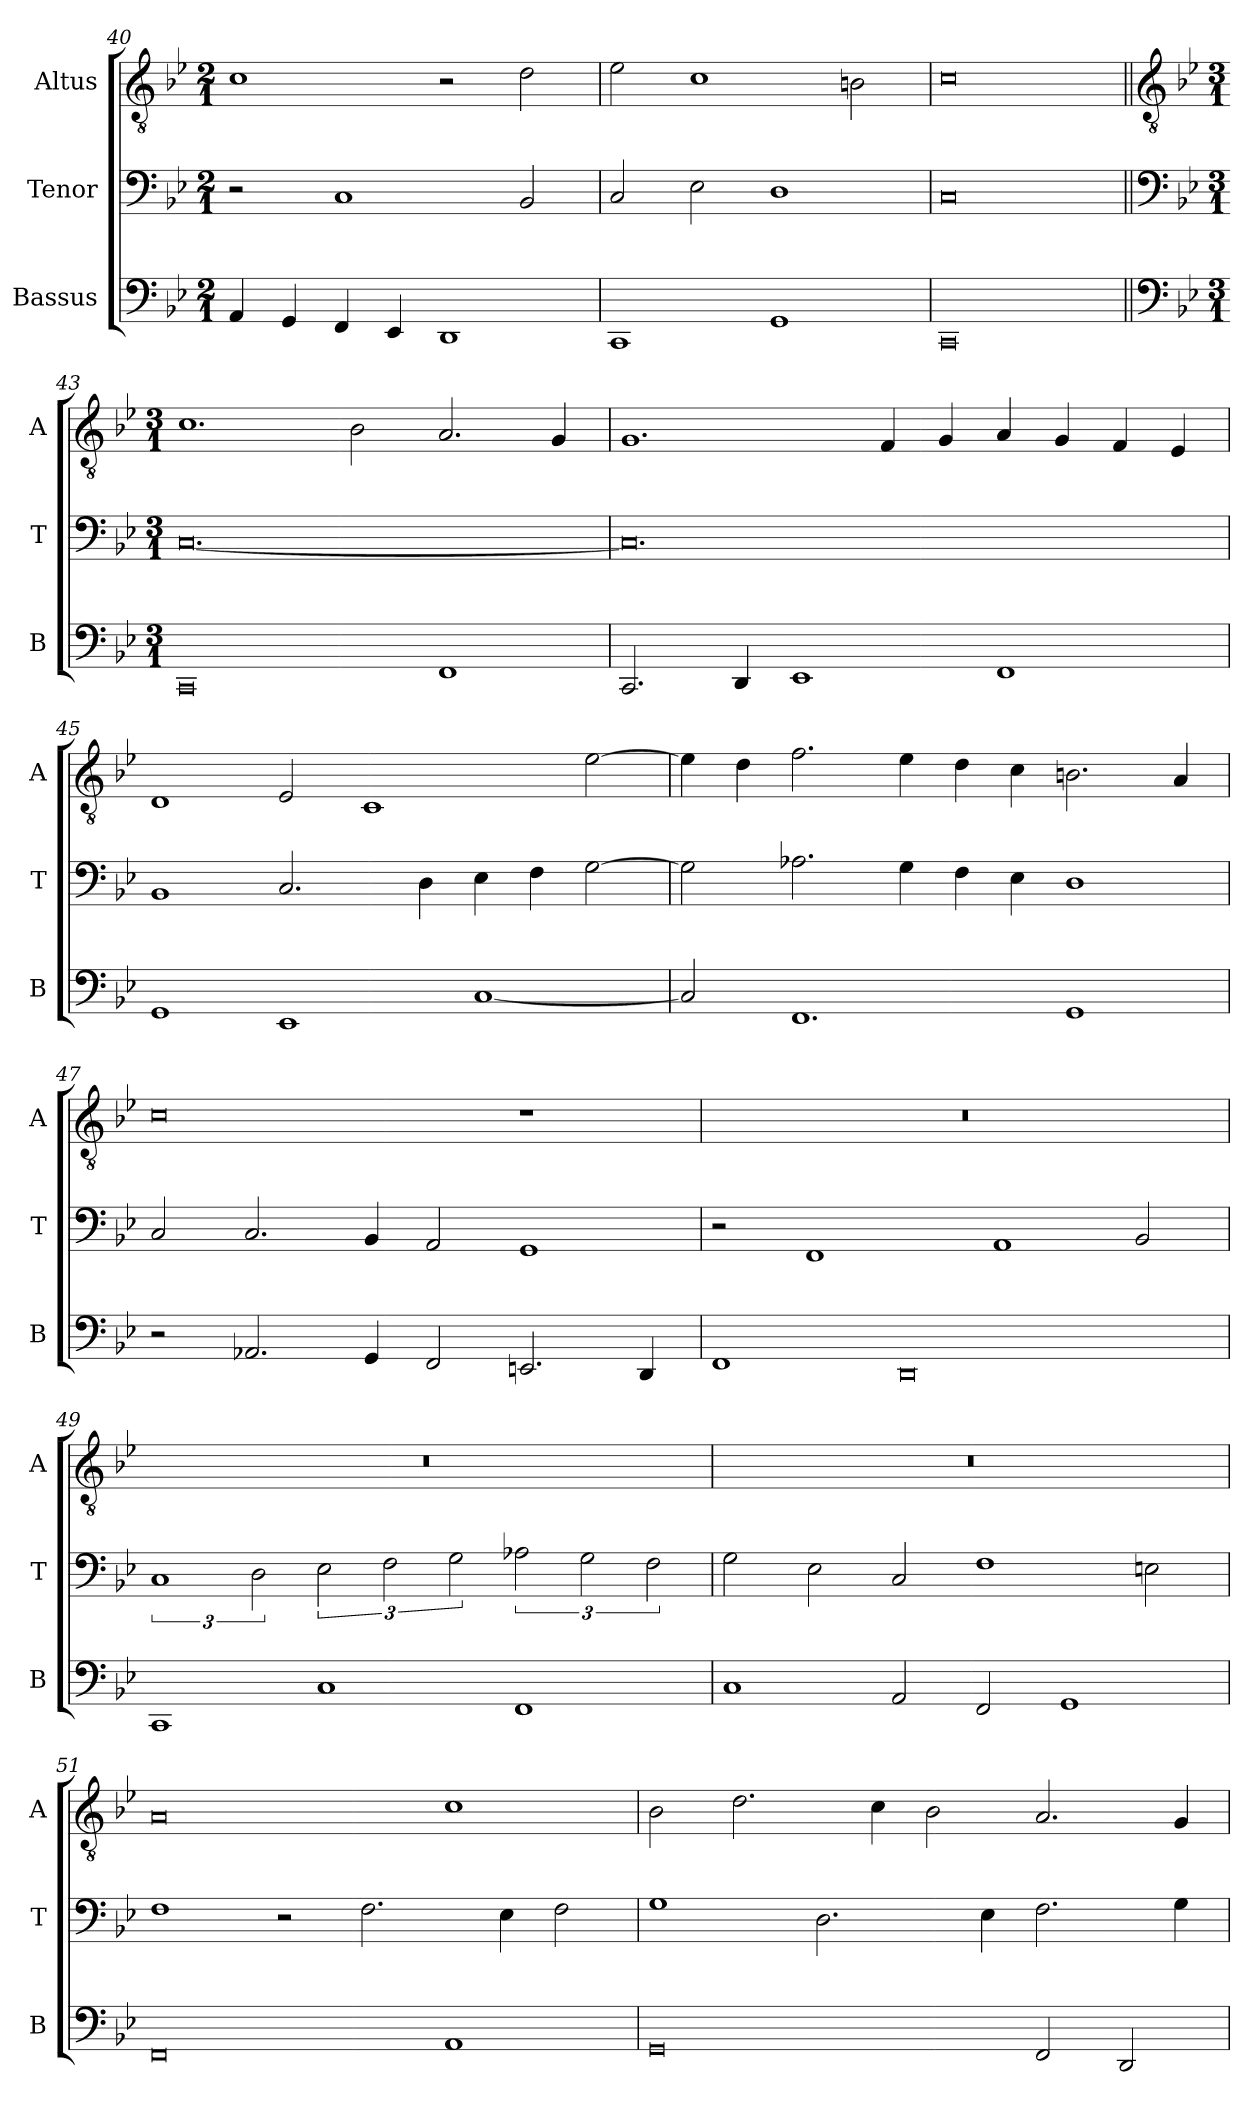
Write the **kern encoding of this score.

**kern	**kern	**kern
*part3	*part2	*part1
*staff3	*staff2	*staff1
*I"Bassus	*I"Tenor	*I"Altus
*I'B	*I'T	*I'A
*clefF4	*clefF4	*clefGv2
*k[b-e-]	*k[b-e-]	*k[b-e-]
*M2/1	*M2/1	*M2/1
=40	=40	=40
4AA/	2r	1c
4GG/	.	.
4FF/	1C	.
4EE-/	.	.
1DD	.	2r
.	2BB-/	2d\
=41	=41	=41
1CC	2C/	2e-\
.	2E-\	1c
1GG	1D	.
.	.	2Bn\
=42	=42	=42
0CC	0C	0c
!!LO:LB:g=z
=43||	=43||	=43||
*clefF4	*clefF4	*clefGv2
*k[b-e-]	*k[b-e-]	*k[b-e-]
*M3/1	*M3/1	*M3/1
0CC	[0.C	1.c
.	.	2B-\
1FF	.	2.A/
.	.	4G/
=44	=44	=44
2.CC/	0.C]	1.G
4DD/	.	.
1EE-	.	.
.	.	4F/
.	.	4G/
1FF	.	4A/
.	.	4G/
.	.	4F/
.	.	4E-/
=45	=45	=45
1GG	1BB-	1D
1EE-	2.C/	2E-/
.	.	1C
.	4D\	.
[1C	4E-\	.
.	4F\	.
.	[2G\	[2e-\
=46	=46	=46
2C/]	2G\]	4e-\]
.	.	4d\
1.FF	2.A-X\	2.f\
.	4G\	4e-\
.	4F\	4d\
.	4E-\	4c\
1GG	1D	2.Bn\
.	.	4A/
=47	=47	=47
2r	2C/	0c
2.AA-X/	2.C/	.
4GG/	4BB-/	.
2FF/	2AA/	.
2.EEn/	1GG	1r
4DD/	.	.
=48	=48	=48
1FF	2r	0.r
.	1FF	.
0DD	.	.
.	1AA	.
.	2BB-/	.
=49	=49	=49
1CC	3%2C	0.r
.	3D\	.
1C	3E-\	.
.	3F\	.
.	3G\	.
1FF	3A-X\	.
.	3G\	.
.	3F\	.
=50	=50	=50
1C	2G\	0.r
.	2E-\	.
2AA/	2C/	.
2FF/	1F	.
1GG	.	.
.	2En\	.
=51	=51	=51
0FF	1F	0A
.	2r	.
.	2.F\	.
1AA	.	1c
.	4E-\	.
.	2F\	.
=52	=52	=52
0GG	1G	2B-\
.	.	2.d\
.	2.D\	.
.	.	4c\
.	.	2B-\
.	4E-\	.
2FF/	2.F\	2.A/
2DD/	.	.
.	4G\	4G/
=	=	=
*-	*-	*-
